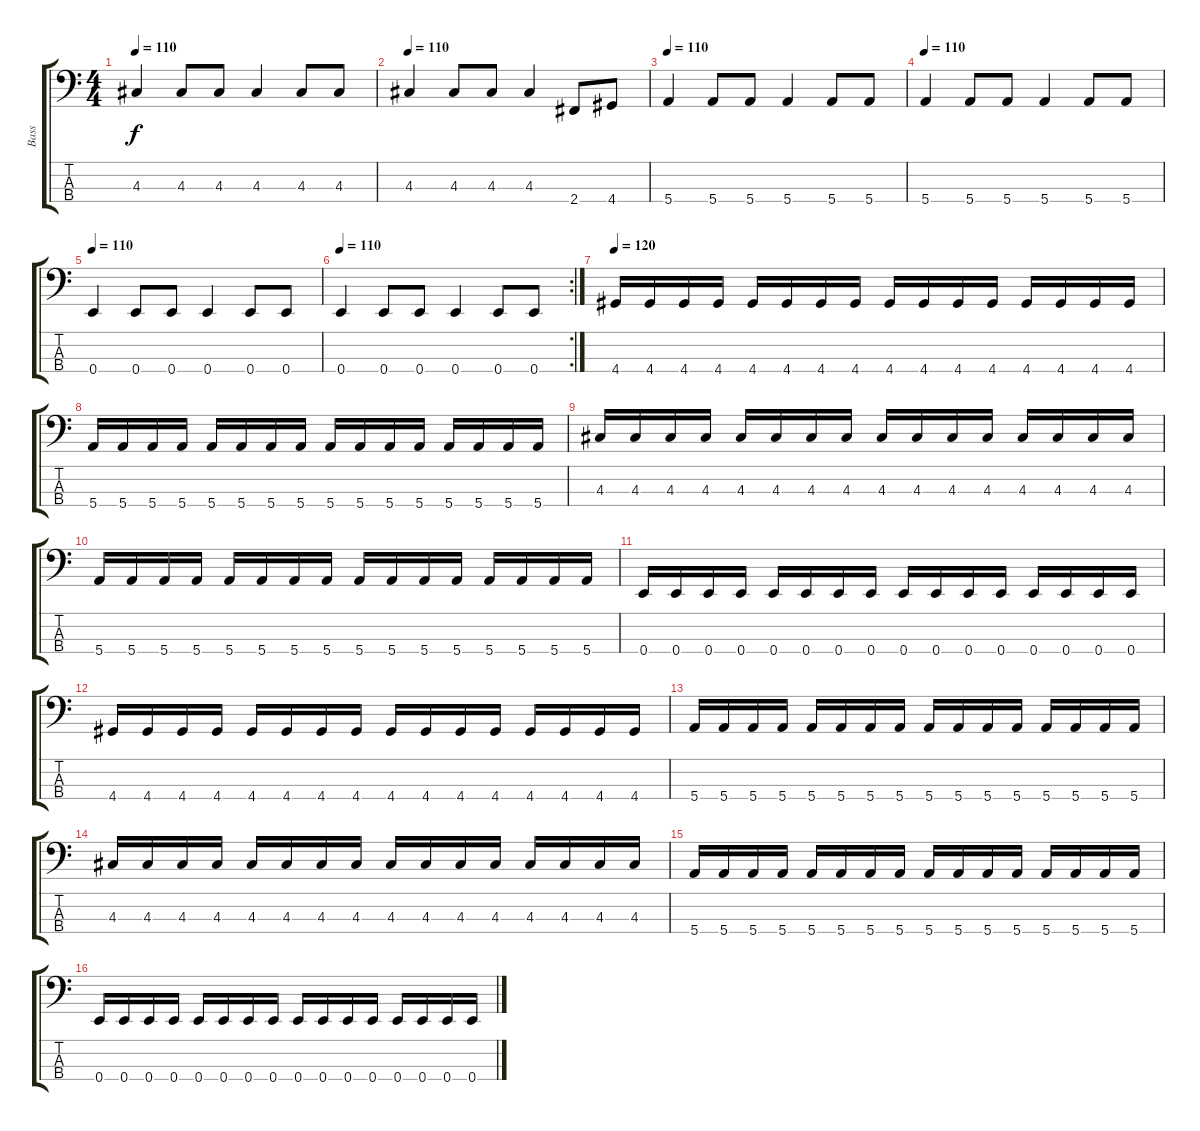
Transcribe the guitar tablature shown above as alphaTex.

\track ("Bass" "Bass") {instrument electricbassfinger}
\staff {score tabs}
\tuning (G2 D2 A1 E1) {hide}
\ts (4 4)
\tempo 110
\clef f4
\ks c
4.3.4{dy f volume 16} 4.3.8 4.3.8 4.3.4 4.3.8 4.3.8 |
\tempo 110
4.3.4 4.3.8 4.3.8 4.3.4 2.4.8 4.4.8 |
\tempo 110
5.4.4 5.4.8 5.4.8 5.4.4 5.4.8 5.4.8 |
\tempo 110
5.4.4 5.4.8 5.4.8 5.4.4 5.4.8 5.4.8 |
\tempo 110
0.4.4 0.4.8 0.4.8 0.4.4 0.4.8 0.4.8 |
\rc 2
\tempo 110
0.4.4 0.4.8 0.4.8 0.4.4 0.4.8 0.4.8 |
\tempo 120
4.4.16 4.4.16 4.4.16 4.4.16 4.4.16 4.4.16 4.4.16 4.4.16 4.4.16 4.4.16 4.4.16 4.4.16 4.4.16 4.4.16 4.4.16 4.4.16 |
5.4.16 5.4.16 5.4.16 5.4.16 5.4.16 5.4.16 5.4.16 5.4.16 5.4.16 5.4.16 5.4.16 5.4.16 5.4.16 5.4.16 5.4.16 5.4.16 |
4.3.16 4.3.16 4.3.16 4.3.16 4.3.16 4.3.16 4.3.16 4.3.16 4.3.16 4.3.16 4.3.16 4.3.16 4.3.16 4.3.16 4.3.16 4.3.16 |
5.4.16 5.4.16 5.4.16 5.4.16 5.4.16 5.4.16 5.4.16 5.4.16 5.4.16 5.4.16 5.4.16 5.4.16 5.4.16 5.4.16 5.4.16 5.4.16 |
0.4.16 0.4.16 0.4.16 0.4.16 0.4.16 0.4.16 0.4.16 0.4.16 0.4.16 0.4.16 0.4.16 0.4.16 0.4.16 0.4.16 0.4.16 0.4.16 |
4.4.16 4.4.16 4.4.16 4.4.16 4.4.16 4.4.16 4.4.16 4.4.16 4.4.16 4.4.16 4.4.16 4.4.16 4.4.16 4.4.16 4.4.16 4.4.16 |
5.4.16 5.4.16 5.4.16 5.4.16 5.4.16 5.4.16 5.4.16 5.4.16 5.4.16 5.4.16 5.4.16 5.4.16 5.4.16 5.4.16 5.4.16 5.4.16 |
4.3.16 4.3.16 4.3.16 4.3.16 4.3.16 4.3.16 4.3.16 4.3.16 4.3.16 4.3.16 4.3.16 4.3.16 4.3.16 4.3.16 4.3.16 4.3.16 |
5.4.16 5.4.16 5.4.16 5.4.16 5.4.16 5.4.16 5.4.16 5.4.16 5.4.16 5.4.16 5.4.16 5.4.16 5.4.16 5.4.16 5.4.16 5.4.16 |
0.4.16 0.4.16 0.4.16 0.4.16 0.4.16 0.4.16 0.4.16 0.4.16 0.4.16 0.4.16 0.4.16 0.4.16 0.4.16 0.4.16 0.4.16 0.4.16
